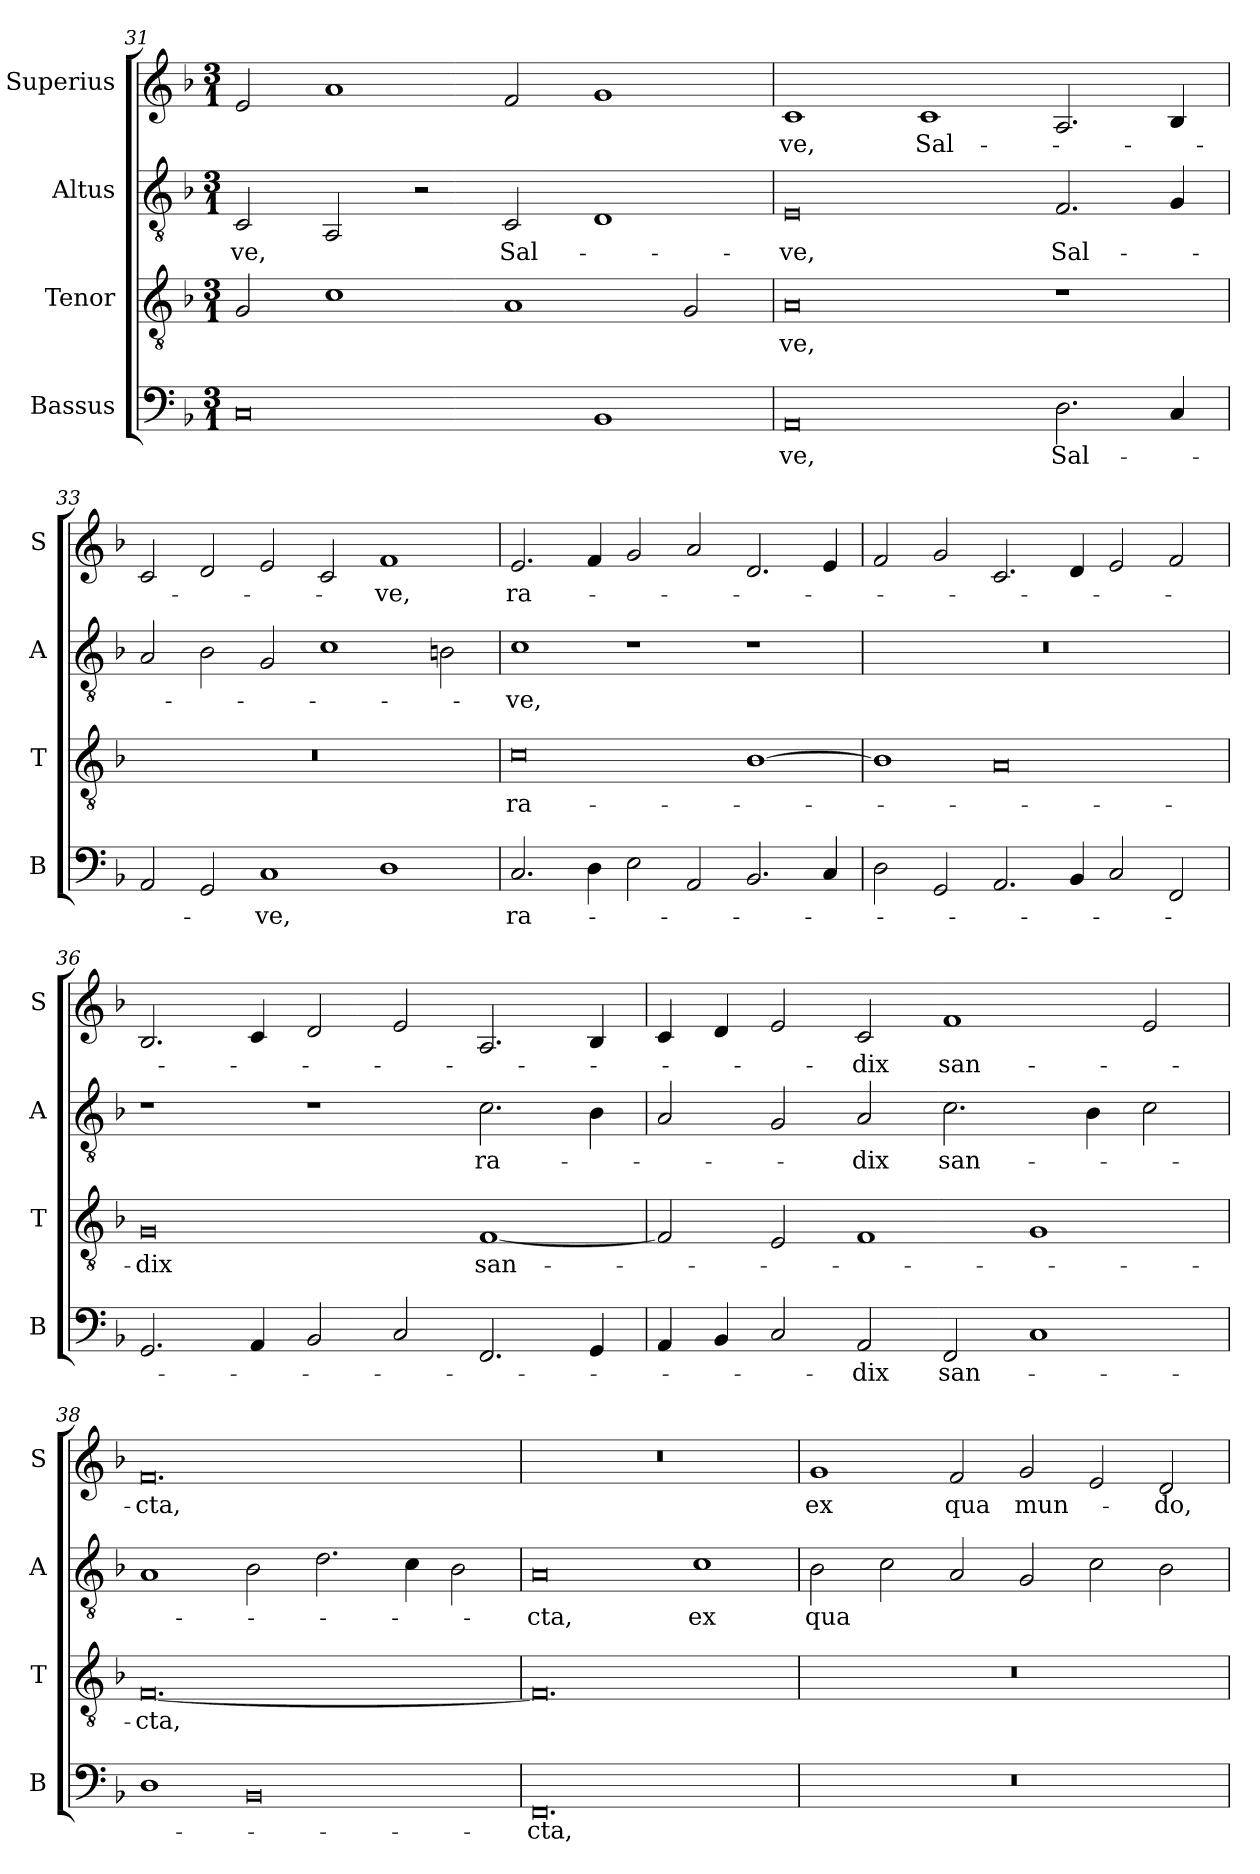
**kern	**text	**kern	**text	**kern	**text	**kern	**text
*part4	*part4	*part3	*part3	*part2	*part2	*part1	*part1
*staff4	*staff4	*staff3	*staff3	*staff2	*staff2	*staff1	*staff1
*I"Bassus	*	*I"Tenor	*	*I"Altus	*	*I"Superius	*
*I'B	*	*I'T	*	*I'A	*	*I'S	*
*clefF4	*	*clefGv2	*	*clefGv2	*	*clefG2	*
*k[b-]	*	*k[b-]	*	*k[b-]	*	*k[b-]	*
*M3/1	*	*M3/1	*	*M3/1	*	*M3/1	*
=31	=31	=31	=31	=31	=31	=31	=31
0C	.	2G/	.	2C/	-ve,	2e/	.
.	.	1c	.	2AA/	.	1a	.
.	.	.	.	2r	.	.	.
.	.	1A	.	2C/	Sal-	2f/	.
1BB-	.	.	.	1D	.	1g	.
.	.	2G/	.	.	.	.	.
=32	=32	=32	=32	=32	=32	=32	=32
0AA	-ve,	0A	-ve,	0E	-ve,	1c	-ve,
.	.	.	.	.	.	1c	Sal-
2.D\	Sal-	1r	.	2.F/	Sal-	2.A/	.
4C/	.	.	.	4G/	.	4B-/	.
=33	=33	=33	=33	=33	=33	=33	=33
2AA/	.	0.r	.	2A/	.	2c/	.
2GG/	.	.	.	2B-\	.	2d/	.
1C	-ve,	.	.	2G/	.	2e/	.
.	.	.	.	1c	.	2c/	.
1D	.	.	.	.	.	1f	-ve,
.	.	.	.	2Bn\	.	.	.
=34	=34	=34	=34	=34	=34	=34	=34
2.C/	ra-	0c	ra-	1c	-ve,	2.e/	ra-
4D\	.	.	.	.	.	4f/	.
2E\	.	.	.	1r	.	2g/	.
2AA/	.	.	.	.	.	2a/	.
2.BB-/	.	[1B-	.	1r	.	2.d/	.
4C/	.	.	.	.	.	4e/	.
=35	=35	=35	=35	=35	=35	=35	=35
2D\	.	1B-]	.	0.r	.	2f/	.
2GG/	.	.	.	.	.	2g/	.
2.AA/	.	0A	.	.	.	2.c/	.
4BB-/	.	.	.	.	.	4d/	.
2C/	.	.	.	.	.	2e/	.
2FF/	.	.	.	.	.	2f/	.
=36	=36	=36	=36	=36	=36	=36	=36
2.GG/	.	0G	-dix	1r	.	2.B-/	.
4AA/	.	.	.	.	.	4c/	.
2BB-/	.	.	.	1r	.	2d/	.
2C/	.	.	.	.	.	2e/	.
2.FF/	.	[1F	san-	2.c\	ra-	2.A/	.
4GG/	.	.	.	4B-\	.	4B-/	.
=37	=37	=37	=37	=37	=37	=37	=37
4AA/	.	2F/]	.	2A/	.	4c/	.
4BB-/	.	.	.	.	.	4d/	.
2C/	.	2E/	.	2G/	.	2e/	.
2AA/	-dix	1F	.	2A/	-dix	2c/	-dix
2FF/	san-	.	.	2.c\	san-	1f	san-
1C	.	1G	.	.	.	.	.
.	.	.	.	4B-\	.	.	.
.	.	.	.	2c\	.	2e/	.
=38	=38	=38	=38	=38	=38	=38	=38
1D	.	[0.F	-cta,	1A	.	0.f	-cta,
0BB-	.	.	.	2B-\	.	.	.
.	.	.	.	2.d\	.	.	.
.	.	.	.	4c\	.	.	.
.	.	.	.	2B-\	.	.	.
=39	=39	=39	=39	=39	=39	=39	=39
0.FF	-cta,	0.F]	.	0A	-cta,	0.r	.
.	.	.	.	1c	ex	.	.
=40	=40	=40	=40	=40	=40	=40	=40
0.r	.	0.r	.	2B-\	qua	1g	ex
.	.	.	.	2c\	.	.	.
.	.	.	.	2A/	.	2f/	qua
.	.	.	.	2G/	.	2g/	mun-
.	.	.	.	2c\	.	2e/	.
.	.	.	.	2B-\	.	2d/	-do,
=	=	=	=	=	=	=	=
*-	*-	*-	*-	*-	*-	*-	*-
